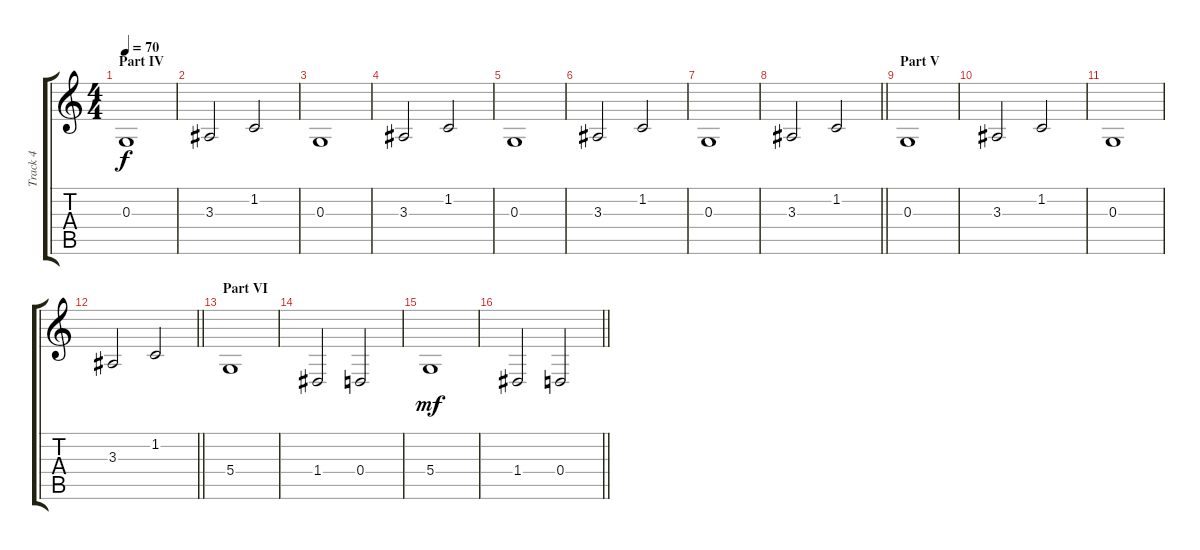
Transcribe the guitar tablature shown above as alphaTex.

\track ("Track 4" "Track 4") {instrument cello}
\staff {score tabs}
\tuning (E4 B3 G3 D3 A2 E2) {hide}
\ts (4 4)
\section ("" "Part IV")
\tempo 70
\clef g2
\ks c
0.3.1{dy f} |
3.3.2 1.2.2 |
0.3.1 |
3.3.2 1.2.2 |
0.3.1 |
3.3.2 1.2.2 |
0.3.1 |
\barLineRight lightlight
3.3.2 1.2.2 |
\section ("" "Part V")
0.3.1 |
3.3.2 1.2.2 |
0.3.1 |
\barLineRight lightlight
3.3.2 1.2.2 |
\section ("" "Part VI")
5.4.1 |
1.4.2 0.4.2 |
5.4.1{dy mf} |
\barLineRight lightlight
1.4.2 0.4.2
